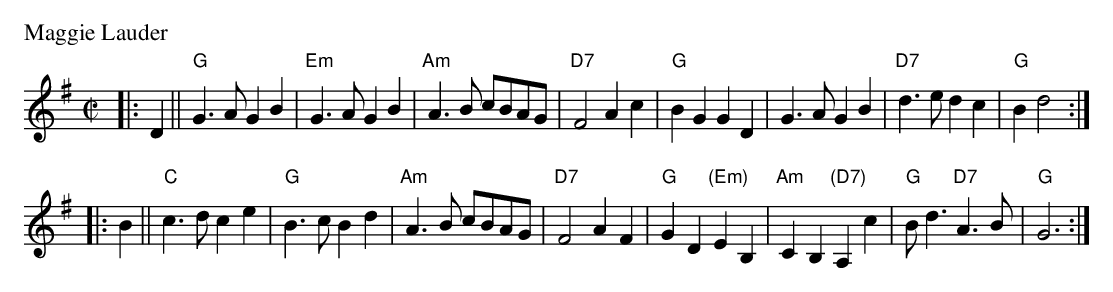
X:1
P: Maggie Lauder
M: C|
L: 1/4
K: G
|: D \
|| "G"G>A GB | "Em"G>A GB | "Am"A>B c/B/A/G/ | "D7"F2 Ac \
|  "G"BG GD  | G>A GB     | "D7"d>e dc       | "G"B d2 :|
|: B \
|| "C"c>d ce | "G"B>c Bd   | "Am"A>B c/B/A/G/ | "D7"F2 AF \
|  "G"GD "(Em)"EB, | "Am"CB, "(D7)"A,c | "G"B<d "D7"A>B   | "G"G3 :|
